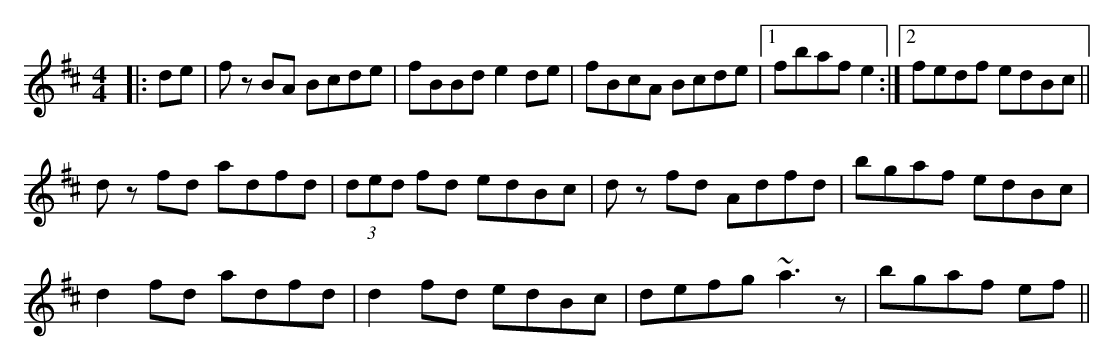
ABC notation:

X:1
M:4/4
K:Bmin
|:de|f z BA Bcde|fBBd e2de|fBcA Bcde|1 fbaf e2:|2 fedf edBc||
d z fd adfd|(3ded fd edBc|d z fd Adfd|bgaf edBc|
d2fd adfd|d2fd edBc|defg ~a3z|bgaf ef||
